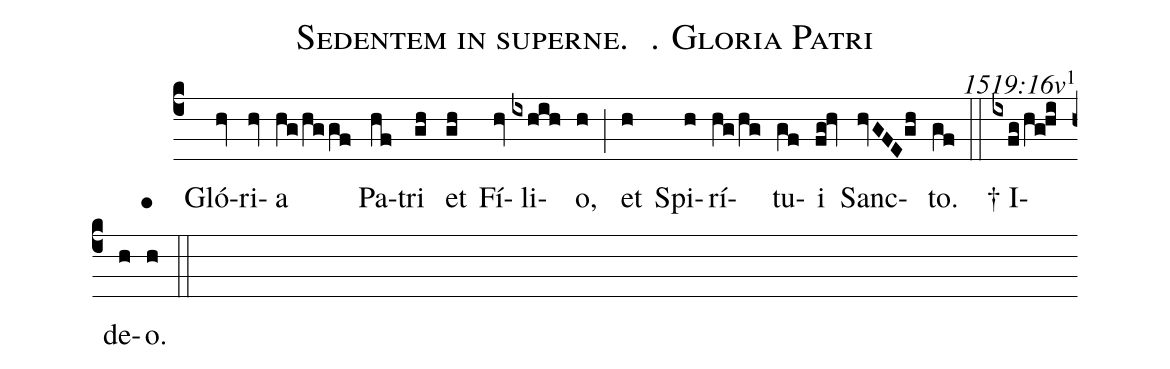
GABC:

name: Sedentem in superne. ℣. Gloria Patri;
commentary: 1519:16v\footnote{1519:16v has no flat; `sancto' is set GEFD.DFDE. `† Ideo' is set DEFGAG.};
%%
(c4) <sp>℣.</sp> Gló(hv)ri(hv)a(hg/hggf) Pa(hf)tri(gh) et(gh) Fí(hv)li(ixhih)o,(h) (;)
et(h) Spi(h)rí(hg/hg)tu(gf)i(fg!hv) Sanc(hvGFE/0gh)to.(gf) (::)

<sp>†</sp> I(ixfg/hg!hi)de(h)o.(h) (::)
